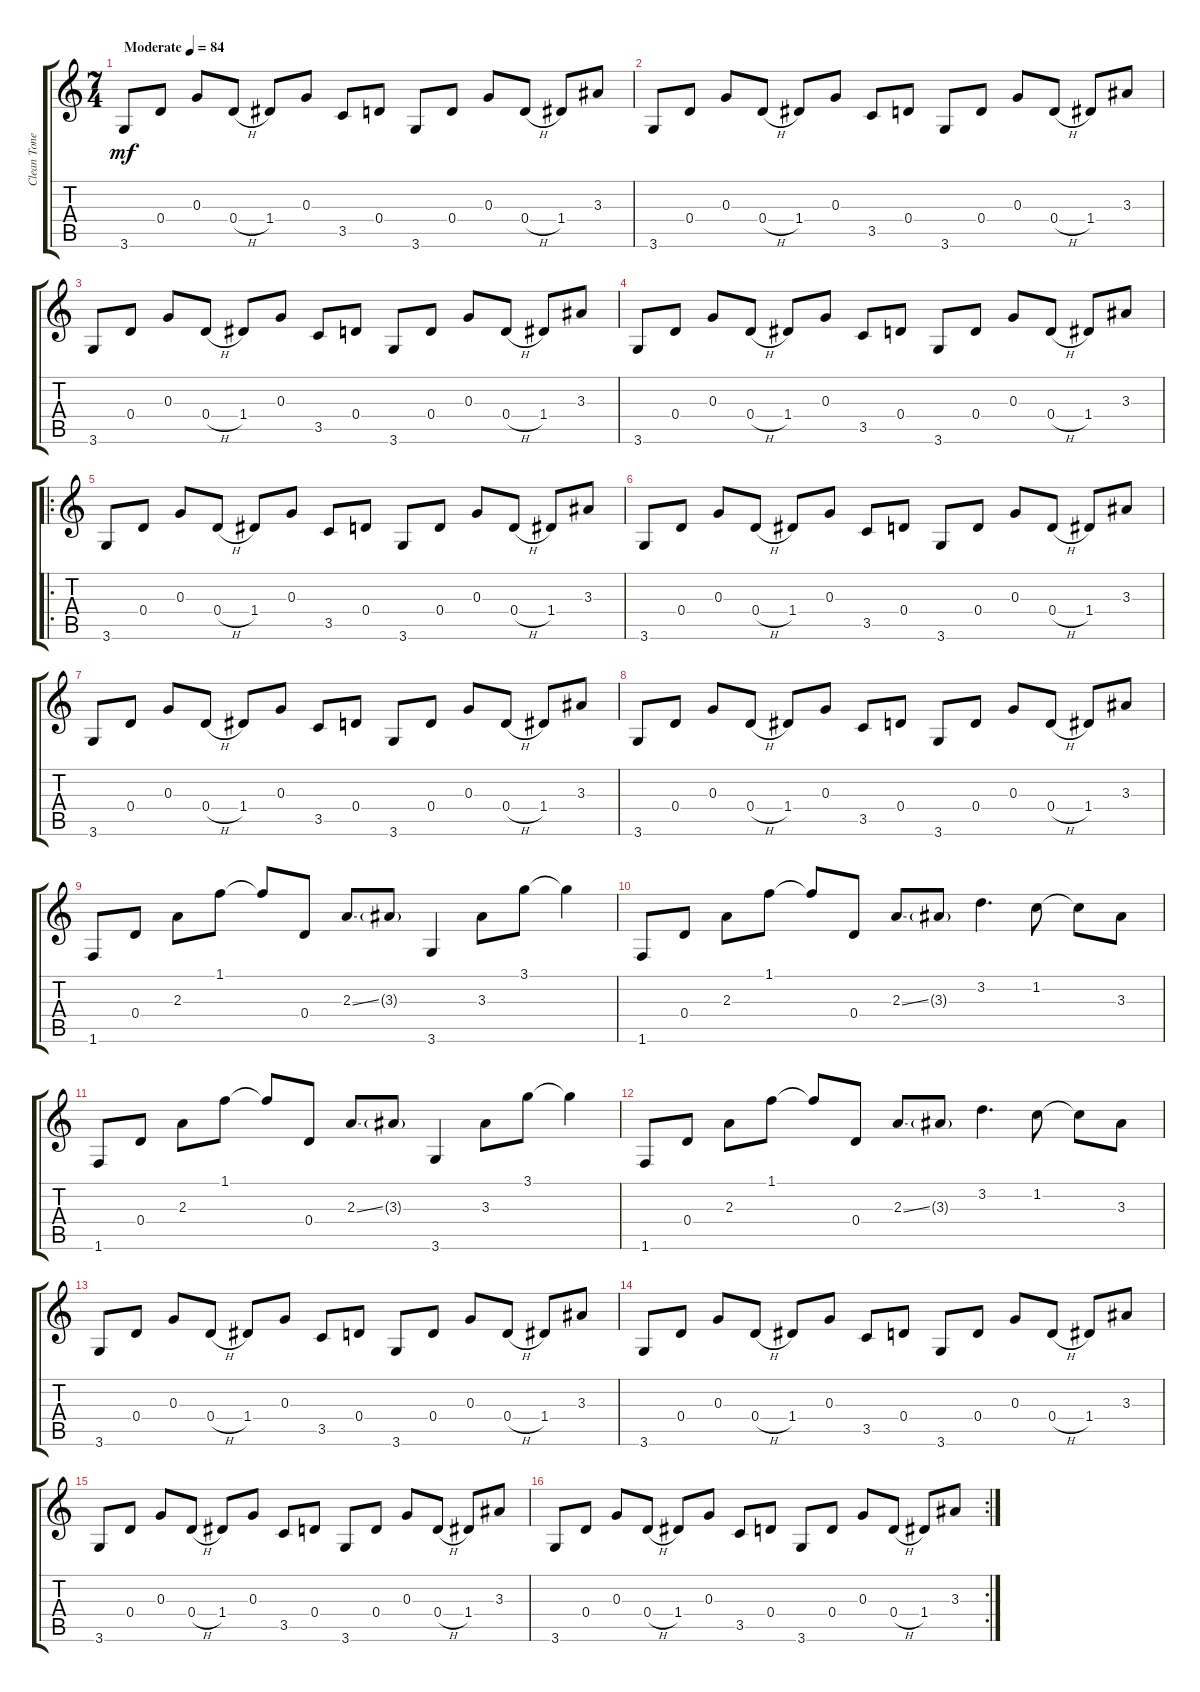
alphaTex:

\track ("Clean Tone Guitar" "Clean Tone") {instrument electricguitarclean}
\staff {score tabs}
\tuning (E4 B3 G3 D3 A2 E2) {hide}
\ts (7 4)
\tempo (84 "Moderate")
\clef g2
\ks c
3.6.8{dy mf instrument electricguitarclean} 0.4.8 0.3.8 0.4{h}.8 1.4.8 0.3.8 3.5.8 0.4.8 3.6.8 0.4.8 0.3.8 0.4{h}.8 1.4.8 3.3.8 |
3.6.8 0.4.8 0.3.8 0.4{h}.8 1.4.8 0.3.8 3.5.8 0.4.8 3.6.8 0.4.8 0.3.8 0.4{h}.8 1.4.8 3.3.8 |
3.6.8 0.4.8 0.3.8 0.4{h}.8 1.4.8 0.3.8 3.5.8 0.4.8 3.6.8 0.4.8 0.3.8 0.4{h}.8 1.4.8 3.3.8 |
3.6.8 0.4.8 0.3.8 0.4{h}.8 1.4.8 0.3.8 3.5.8 0.4.8 3.6.8 0.4.8 0.3.8 0.4{h}.8 1.4.8 3.3.8 |
\ro
3.6.8 0.4.8 0.3.8 0.4{h}.8 1.4.8 0.3.8 3.5.8 0.4.8 3.6.8 0.4.8 0.3.8 0.4{h}.8 1.4.8 3.3.8 |
3.6.8 0.4.8 0.3.8 0.4{h}.8 1.4.8 0.3.8 3.5.8 0.4.8 3.6.8 0.4.8 0.3.8 0.4{h}.8 1.4.8 3.3.8 |
3.6.8 0.4.8 0.3.8 0.4{h}.8 1.4.8 0.3.8 3.5.8 0.4.8 3.6.8 0.4.8 0.3.8 0.4{h}.8 1.4.8 3.3.8 |
3.6.8 0.4.8 0.3.8 0.4{h}.8 1.4.8 0.3.8 3.5.8 0.4.8 3.6.8 0.4.8 0.3.8 0.4{h}.8 1.4.8 3.3.8 |
1.6.8 0.4.8 2.3.8 1.1.8 1.1{t}.8 0.4.8 2.3{ss}.8 3.3{g}.8 3.6.4 3.3.8 3.1.8 3.1{t}.4 |
1.6.8 0.4.8 2.3.8 1.1.8 1.1{t}.8 0.4.8 2.3{ss}.8 3.3{g}.8 3.2.4{d} 1.2.8 1.2{t}.8 3.3.8 |
1.6.8 0.4.8 2.3.8 1.1.8 1.1{t}.8 0.4.8 2.3{ss}.8 3.3{g}.8 3.6.4 3.3.8 3.1.8 3.1{t}.4 |
1.6.8 0.4.8 2.3.8 1.1.8 1.1{t}.8 0.4.8 2.3{ss}.8 3.3{g}.8 3.2.4{d} 1.2.8 1.2{t}.8 3.3.8 |
3.6.8 0.4.8 0.3.8 0.4{h}.8 1.4.8 0.3.8 3.5.8 0.4.8 3.6.8 0.4.8 0.3.8 0.4{h}.8 1.4.8 3.3.8 |
3.6.8 0.4.8 0.3.8 0.4{h}.8 1.4.8 0.3.8 3.5.8 0.4.8 3.6.8 0.4.8 0.3.8 0.4{h}.8 1.4.8 3.3.8 |
3.6.8 0.4.8 0.3.8 0.4{h}.8 1.4.8 0.3.8 3.5.8 0.4.8 3.6.8 0.4.8 0.3.8 0.4{h}.8 1.4.8 3.3.8 |
\rc 2
3.6.8 0.4.8 0.3.8 0.4{h}.8 1.4.8 0.3.8 3.5.8 0.4.8 3.6.8 0.4.8 0.3.8 0.4{h}.8 1.4.8 3.3.8
